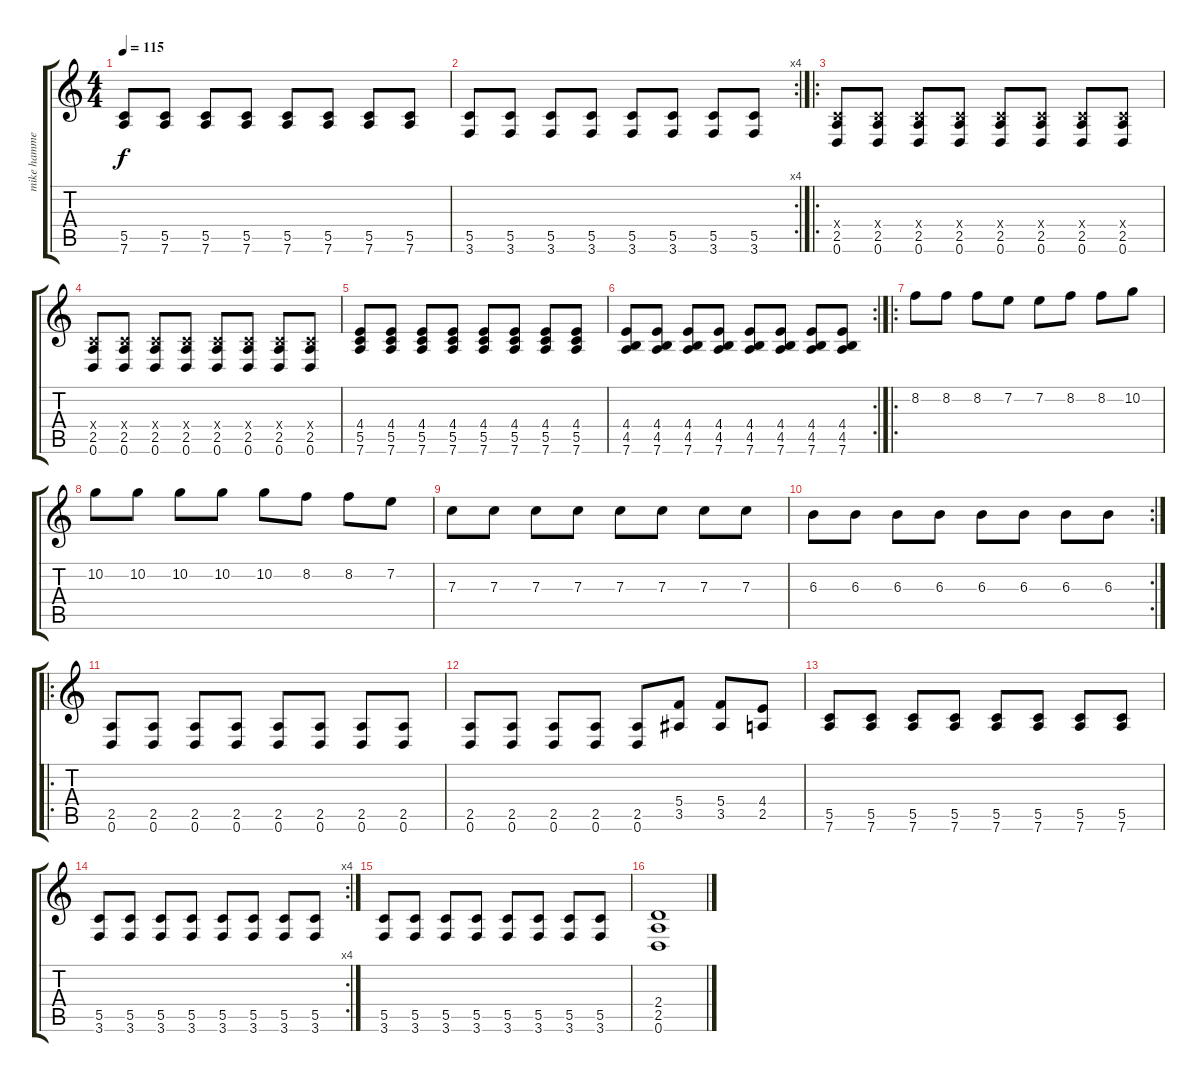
\track ("mike hammer" "mike hamme") {instrument distortionguitar}
\staff {score tabs}
\tuning (D4 A3 F3 C3 G2 D2) {hide}
\ts (4 4)
\tempo 115
\clef g2
\ks c
(5.5 7.6).8{dy f} (5.5 7.6).8 (5.5 7.6).8 (5.5 7.6).8 (5.5 7.6).8 (5.5 7.6).8 (5.5 7.6).8 (5.5 7.6).8 |
\rc 4
(5.5 3.6).8 (5.5 3.6).8 (5.5 3.6).8 (5.5 3.6).8 (5.5 3.6).8 (5.5 3.6).8 (5.5 3.6).8 (5.5 3.6).8 |
\ro
(0.4{x} 2.5 0.6).8 (0.4{x} 2.5 0.6).8 (0.4{x} 2.5 0.6).8 (0.4{x} 2.5 0.6).8 (0.4{x} 2.5 0.6).8 (0.4{x} 2.5 0.6).8 (0.4{x} 2.5 0.6).8 (0.4{x} 2.5 0.6).8 |
(0.4{x} 2.5 0.6).8 (0.4{x} 2.5 0.6).8 (0.4{x} 2.5 0.6).8 (0.4{x} 2.5 0.6).8 (0.4{x} 2.5 0.6).8 (0.4{x} 2.5 0.6).8 (0.4{x} 2.5 0.6).8 (0.4{x} 2.5 0.6).8 |
(4.4 5.5 7.6).8 (4.4 5.5 7.6).8 (4.4 5.5 7.6).8 (4.4 5.5 7.6).8 (4.4 5.5 7.6).8 (4.4 5.5 7.6).8 (4.4 5.5 7.6).8 (4.4 5.5 7.6).8 |
\rc 2
(4.4 4.5 7.6).8 (4.4 4.5 7.6).8 (4.4 4.5 7.6).8 (4.4 4.5 7.6).8 (4.4 4.5 7.6).8 (4.4 4.5 7.6).8 (4.4 4.5 7.6).8 (4.4 4.5 7.6).8 |
\ro
8.2.8 8.2.8 8.2.8 7.2.8 7.2.8 8.2.8 8.2.8 10.2.8 |
10.2.8 10.2.8 10.2.8 10.2.8 10.2.8 8.2.8 8.2.8 7.2.8 |
7.3.8 7.3.8 7.3.8 7.3.8 7.3.8 7.3.8 7.3.8 7.3.8 |
\rc 2
6.3.8 6.3.8 6.3.8 6.3.8 6.3.8 6.3.8 6.3.8 6.3.8 |
\ro
(2.5 0.6).8 (2.5 0.6).8 (2.5 0.6).8 (2.5 0.6).8 (2.5 0.6).8 (2.5 0.6).8 (2.5 0.6).8 (2.5 0.6).8 |
(2.5 0.6).8 (2.5 0.6).8 (2.5 0.6).8 (2.5 0.6).8 (2.5 0.6).8 (5.4 3.5).8 (5.4 3.5).8 (4.4 2.5).8 |
(5.5 7.6).8 (5.5 7.6).8 (5.5 7.6).8 (5.5 7.6).8 (5.5 7.6).8 (5.5 7.6).8 (5.5 7.6).8 (5.5 7.6).8 |
\rc 4
(5.5 3.6).8 (5.5 3.6).8 (5.5 3.6).8 (5.5 3.6).8 (5.5 3.6).8 (5.5 3.6).8 (5.5 3.6).8 (5.5 3.6).8 |
(5.5 3.6).8 (5.5 3.6).8 (5.5 3.6).8 (5.5 3.6).8 (5.5 3.6).8 (5.5 3.6).8 (5.5 3.6).8 (5.5 3.6).8 |
(2.4 2.5 0.6).1
